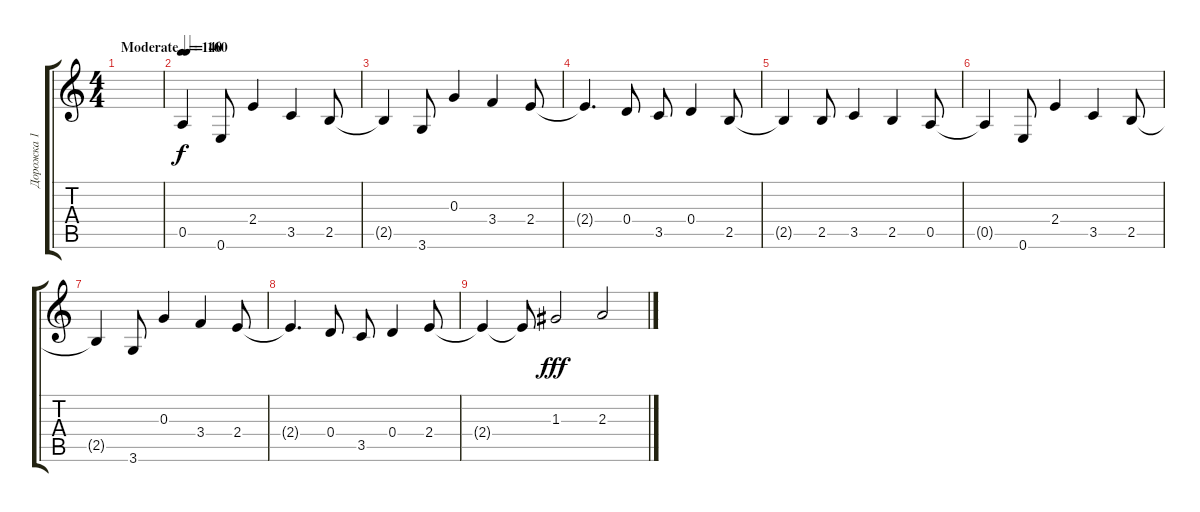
\track ("Дорожка 1" "Дорожка 1") {instrument electricguitarclean}
\staff {score tabs}
\tuning (E4 B3 G3 D3 A2 E2) {hide}
\ts (4 4)
\tempo (160 "Moderate")
\clef g2
\ks c
|
\tempo 140
0.5.4 0.6.8 2.4.4 3.5.4 2.5.8 |
2.5{t}.4 3.6.8 0.3.4 3.4.4 2.4.8 |
2.4{t}.4{d} 0.4.8 3.5.8 0.4.4 2.5.8 |
2.5{t}.4 2.5.8 3.5.4 2.5.4 0.5.8 |
0.5{t}.4 0.6.8 2.4.4 3.5.4 2.5.8 |
2.5{t}.4 3.6.8 0.3.4 3.4.4 2.4.8 |
2.4{t}.4{d} 0.4.8 3.5.8 0.4.4 2.4.8 |
2.4{t}.4 2.4{t}.8 1.3.2{dy fff} 2.3.2
